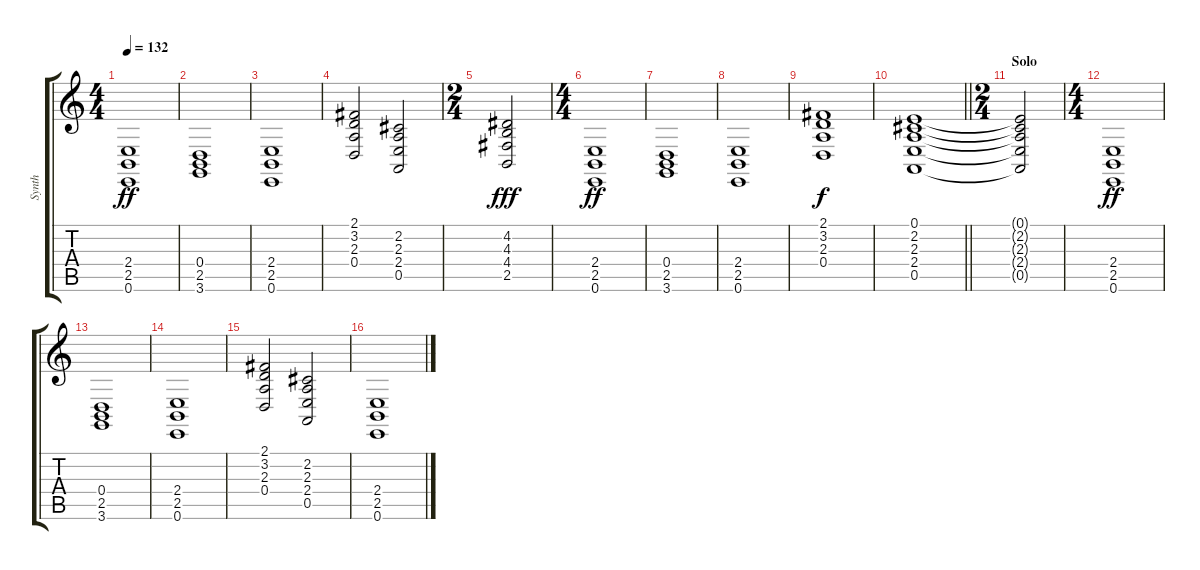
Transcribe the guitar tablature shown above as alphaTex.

\track ("Synth" "Synth") {instrument pad2warm}
\staff {score tabs}
\tuning (E4 B3 G3 D3 A2 E2) {hide}
\ts (4 4)
\tempo 132
\clef g2
\ks c
(2.4 2.5 0.6).1{dy ff} |
(0.4 2.5 3.6).1 |
(2.4 2.5 0.6).1 |
(2.1 3.2 2.3 0.4).2 (2.2 2.3 2.4 0.5).2 |
\ts (2 4)
(4.2 4.3 4.4 2.5).2{dy fff} |
\ts (4 4)
(2.4 2.5 0.6).1{dy ff} |
(0.4 2.5 3.6).1 |
(2.4 2.5 0.6).1 |
(2.1 3.2 2.3 0.4).1{dy f} |
\barLineRight lightlight
(0.1 2.2 2.3 2.4 0.5).1 |
\ts (2 4)
\section ("" "Solo")
(0.1{t} 2.2{t} 2.3{t} 2.4{t} 0.5{t}).2 |
\ts (4 4)
(2.4 2.5 0.6).1{dy ff} |
(0.4 2.5 3.6).1 |
(2.4 2.5 0.6).1 |
(2.1 3.2 2.3 0.4).2 (2.2 2.3 2.4 0.5).2 |
(2.4 2.5 0.6).1
